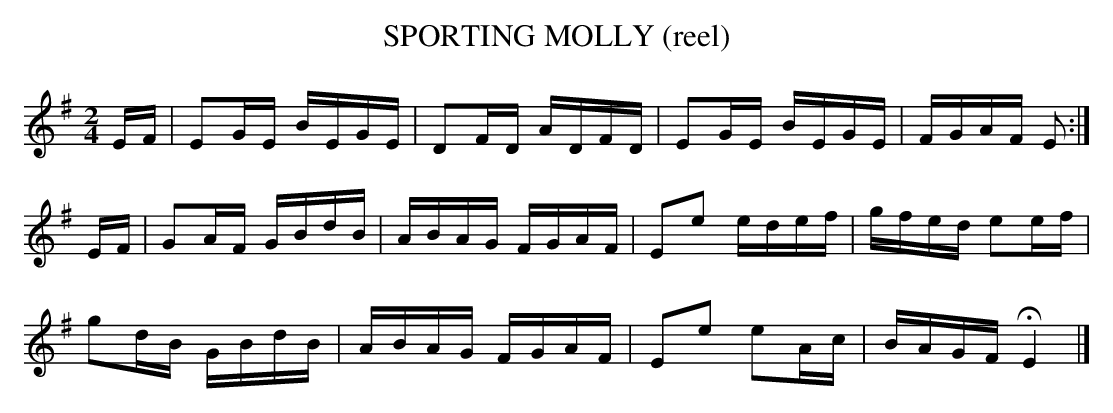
X:1
T:SPORTING MOLLY (reel)
L:1/16
M:2/4
K:Em
EF|E2GE BEGE|D2FD ADFD|E2GE BEGE|FGAF E2:|
EF|G2AF GBdB|ABAG FGAF|E2e2 edef|gfed e2ef|
g2dB GBdB|ABAG FGAF|E2e2 e2Ac|BAGF HE4|]
